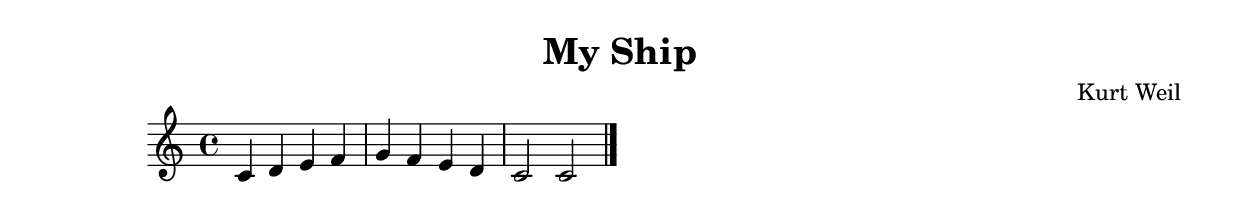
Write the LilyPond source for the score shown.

\version "2.24.4"

\header {
  title = "My Ship"
  composer = "Kurt Weil"
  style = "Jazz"
}

\score {
  \new Staff {
    \clef treble
    \time 4/4
    \key c \major
    
    % Simple chord progression placeholder
    c'4 d' e' f' |
    g' f' e' d' |
    c'2 c'2 |
    \bar "|."
  }
  \layout {}
  \midi {
    \tempo 4 = 120
  }
}